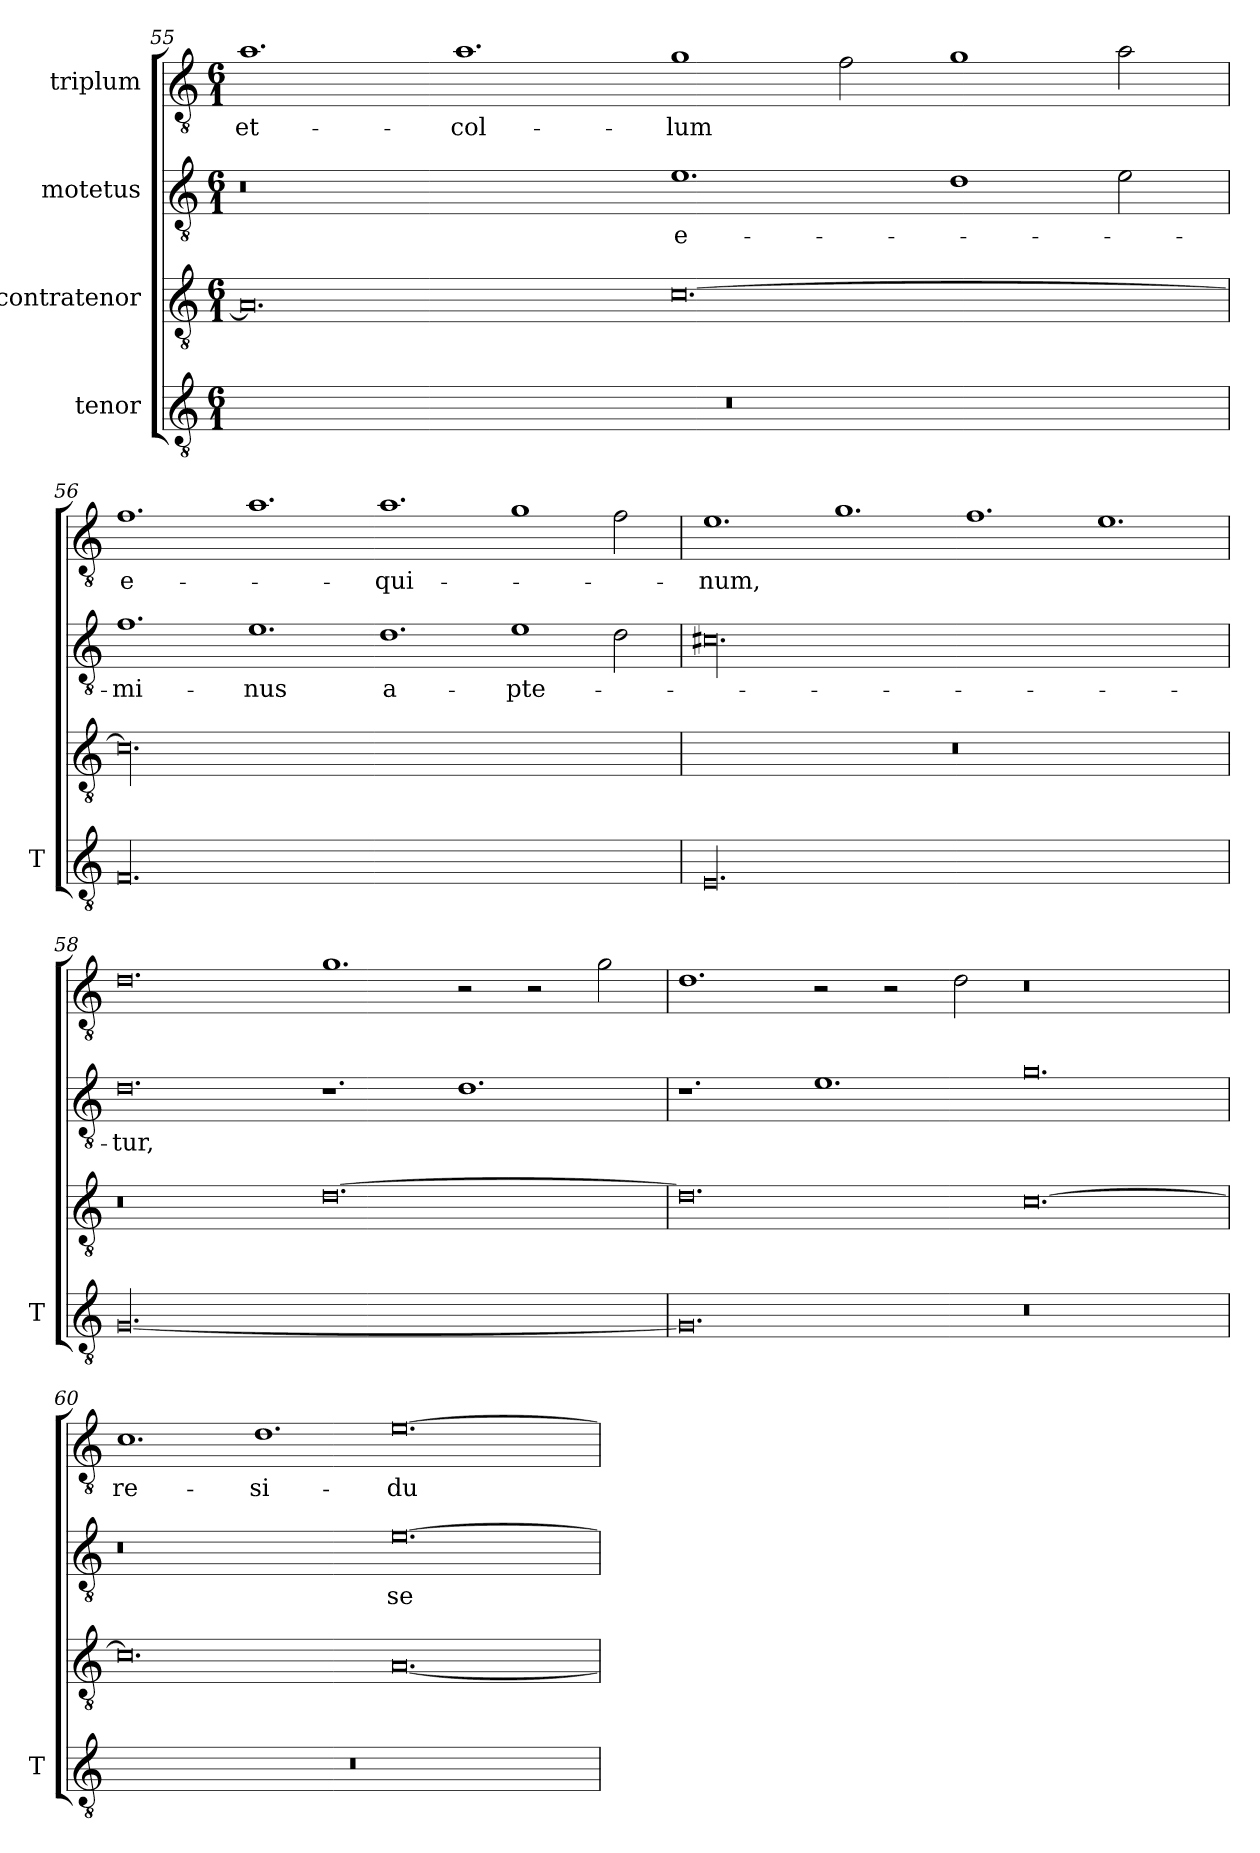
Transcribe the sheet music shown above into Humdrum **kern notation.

**kern	**kern	**kern	**text	**kern	**text
*part4	*part3	*part2	*part2	*part1	*part1
*staff4	*staff3	*staff2	*staff2	*staff1	*staff1
*I"tenor	*I"contratenor	*I"motetus	*	*I"triplum	*
*I'T	*	*	*	*	*
*clefGv2	*clefGv2	*clefGv2	*	*clefGv2	*
*k[]	*k[]	*k[]	*	*k[]	*
*C:	*C:	*C:	*	*C:	*
*M6/1	*M6/1	*M6/1	*	*M6/1	*
=55	=55	=55	=55	=55	=55
00.r	0.A/]	0.r	.	1.a\	et-
.	.	.	.	1.a\	col-
.	[0.c\	1.e\	e-	1g\	-lum
.	.	.	.	2f\	.
.	.	1d\	.	1g\	.
.	.	2e\	.	2a\	.
=56	=56	=56	=56	=56	=56
00.F/	00.c\]	1.f\	-mi-	1.f\	e-
.	.	1.e\	-nus	1.a\	.
.	.	1.d\	a-	1.a\	-qui-
.	.	1e\	-pte-	1g\	.
.	.	2d\	.	2f\	.
!!LO:LB:g=z
=57	=57	=57	=57	=57	=57
00.E/	00.r	00.c#X\	.	1.e\	-num,
.	.	.	.	1.g\	.
.	.	.	.	1.f\	.
.	.	.	.	1.e\	.
=58	=58	=58	=58	=58	=58
[00.G/	0.r	0.d\	-tur,	0.d\	.
.	[0.d\	1.r	.	1.g\	.
.	.	1.d\	.	2r	.
.	.	.	.	2r	.
.	.	.	.	2g\	.
=59	=59	=59	=59	=59	=59
0.G/]	0.d\]	1.r	.	1.d\	.
.	.	1.e\	.	2r	.
.	.	.	.	2r	.
.	.	.	.	2d\	.
0.r	[0.c\	0.g\	.	0.r	.
=60	=60	=60	=60	=60	=60
00.r	0.c\]	0.r	.	1.c\	re-
.	.	.	.	1.d\	-si-
.	[0.A/	[0.e\	se-	[0.e\	-du-
=	=	=	=	=	=
*-	*-	*-	*-	*-	*-
